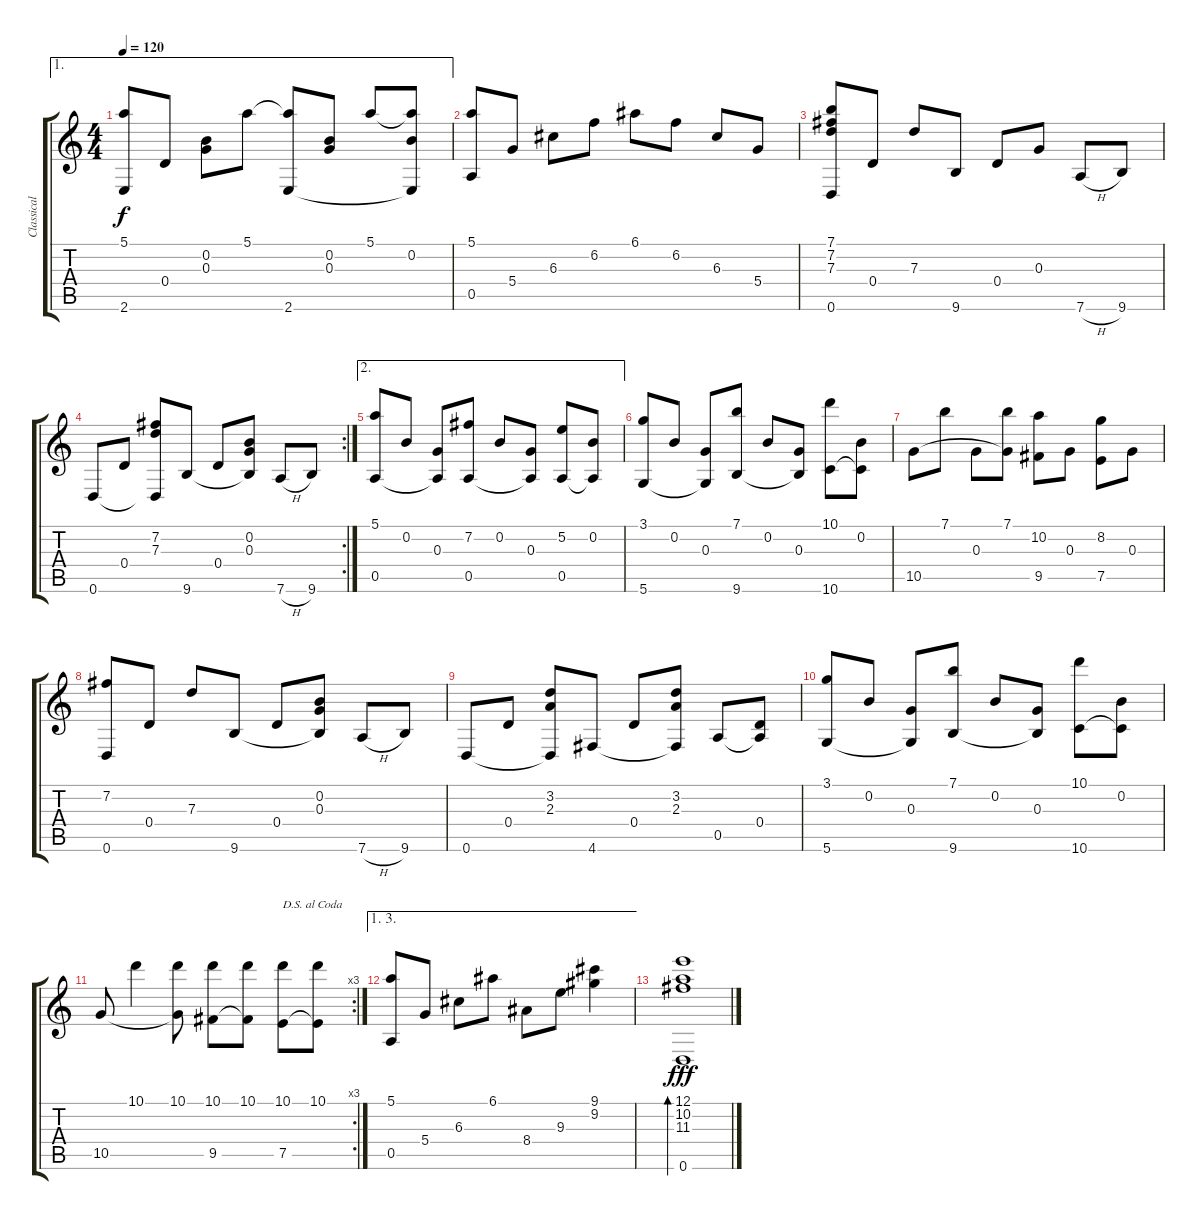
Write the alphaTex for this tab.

\track ("Classical Guitar" "Classical ") {instrument acousticguitarnylon}
\staff {score tabs}
\tuning (E4 B3 G3 D3 A2 D2) {hide}
\ae 1
\ts (4 4)
\tempo 120
\clef g2
\ks c
(5.1 2.6).8{dy f} 0.4.8 (0.2 0.3).8 5.1.8 (5.1{t} 2.6).8 (0.2 0.3).8 5.1.8 (5.1{t} 0.2 2.6{t}).8 |
(5.1 0.5).8 5.4.8 6.3.8 6.2.8 6.1.8 6.2.8 6.3.8 5.4.8 |
(7.1 7.2 7.3 0.6).8 0.4.8 7.3.8 9.6.8 0.4.8 0.3.8 7.6{h}.8 9.6.8 |
\rc 2
0.6.8 0.4.8 (7.2 7.3 0.6{t}).8{volume 16} 9.6.8 0.4.8 (0.2 0.3 9.6{t}).8{volume 16} 7.6{h}.8 9.6.8 |
\ae 2
(5.1 0.5).8 0.2.8 (0.3 0.5{t}).8 (7.2 0.5).8 0.2.8 (0.3 0.5{t}).8 (5.2 0.5).8 (0.2 0.5{t}).8 |
(3.1 5.6).8 0.2.8 (0.3 5.6{t}).8 (7.1 9.6).8 0.2.8 (0.3 9.6{t}).8 (10.1 10.6).8 (0.2 10.6{t}).8 |
10.5.8 7.1.8 0.3.8 (7.1 10.5{t}).8 (10.2 9.5).8 0.3.8 (8.2 7.5).8 0.3.8 |
(7.2 0.6).8 0.4.8 7.3.8{volume 16} 9.6.8 0.4.8 (0.2 0.3 9.6{t}).8{volume 16} 7.6{h}.8 9.6.8 |
0.6.8 0.4.8 (3.2 2.3 0.6{t}).8 4.6.8 0.4.8 (3.2 2.3 4.6{t}).8 0.5.8 (0.4 0.5{t}).8 |
(3.1 5.6).8 0.2.8 (0.3 5.6{t}).8 (7.1 9.6).8 0.2.8 (0.3 9.6{t}).8 (10.1 10.6).8 (0.2 10.6{t}).8 |
\rc 3
10.5.8 10.1.4 (10.1 10.5{t}).8 (10.1 9.5).8 (10.1 9.5{t}).8 (10.1 7.5).8{txt "D.S. al Coda"} (10.1 7.5{t}).8 |
\ae (1 3)
(5.1 0.5).8 5.4.8 6.3.8 6.1.8 8.4.8 9.3.8 (9.1 9.2).4 |
(12.1 10.2 11.3 0.6).1{bd 480 dy fff}
